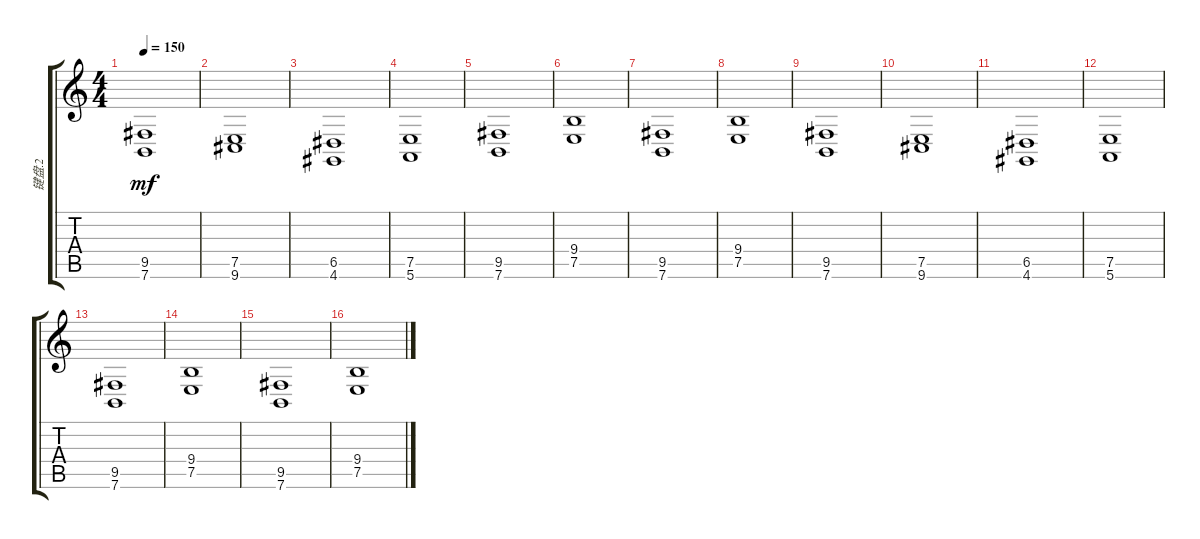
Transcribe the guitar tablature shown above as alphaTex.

\track ("键盘.2" "键盘.2") {instrument stringensemble1}
\staff {score tabs}
\tuning (E4 B3 G3 D3 A2 E2) {hide}
\ts (4 4)
\tempo 150
\clef g2
\ks c
(9.5 7.6).1{dy mf} |
(7.5 9.6).1 |
(6.5 4.6).1 |
(7.5 5.6).1 |
(9.5 7.6).1 |
(9.4 7.5).1 |
(9.5 7.6).1 |
(9.4 7.5).1 |
(9.5 7.6).1 |
(7.5 9.6).1 |
(6.5 4.6).1 |
(7.5 5.6).1 |
(9.5 7.6).1 |
(9.4 7.5).1 |
(9.5 7.6).1 |
(9.4 7.5).1
